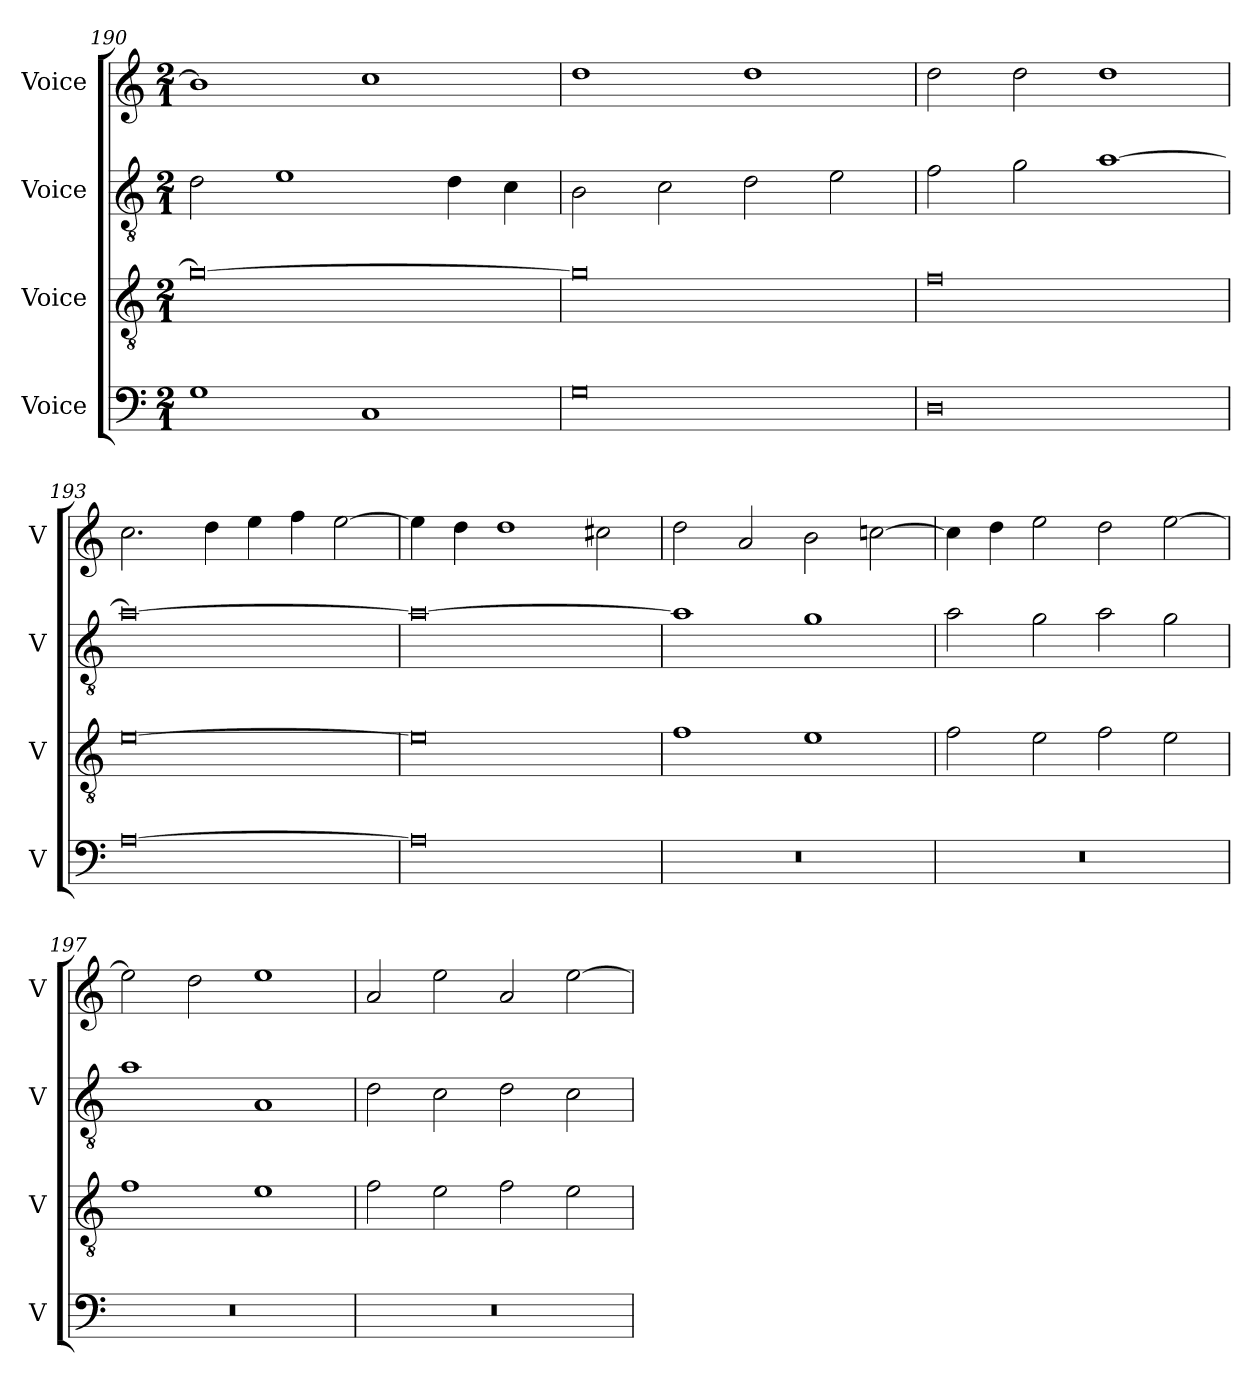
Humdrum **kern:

**kern	**kern	**kern	**kern
*part4	*part3	*part2	*part1
*staff4	*staff3	*staff2	*staff1
*I"Voice	*I"Voice	*I"Voice	*I"Voice
*I'V	*I'V	*I'V	*I'V
*clefF4	*clefGv2	*clefGv2	*clefG2
*k[]	*k[]	*k[]	*k[]
*M2/1	*M2/1	*M2/1	*M2/1
=190	=190	=190	=190
1G	0g_	2d\	1b]
.	.	1e	.
1C	.	.	1cc
.	.	4d\	.
.	.	4c\	.
=191	=191	=191	=191
0G	0g]	2B\	1dd
.	.	2c\	.
.	.	2d\	1dd
.	.	2e\	.
=192	=192	=192	=192
0D	0f	2f\	2dd\
.	.	2g\	2dd\
.	.	[1a	1dd
=193	=193	=193	=193
[0A	[0e	0a_	2.cc\
.	.	.	4dd\
.	.	.	4ee\
.	.	.	4ff\
.	.	.	[2ee\
=194	=194	=194	=194
0A]	0e]	0a_	4ee\]
.	.	.	4dd\
.	.	.	1dd
.	.	.	2cc#X\
!!LO:PB:g=z
=195	=195	=195	=195
0r	1f	1a]	2dd\
.	.	.	2a/
.	1e	1g	2b\
.	.	.	[2ccn\
=196	=196	=196	=196
0r	2f\	2a\	4cc\]
.	.	.	4dd\
.	2e\	2g\	2ee\
.	2f\	2a\	2dd\
.	2e\	2g\	[2ee\
=197	=197	=197	=197
0r	1f	1a	2ee\]
.	.	.	2dd\
.	1e	1A	1ee
=198	=198	=198	=198
0r	2f\	2d\	2a/
.	2e\	2c\	2ee\
.	2f\	2d\	2a/
.	2e\	2c\	[2ee\
=	=	=	=
*-	*-	*-	*-
